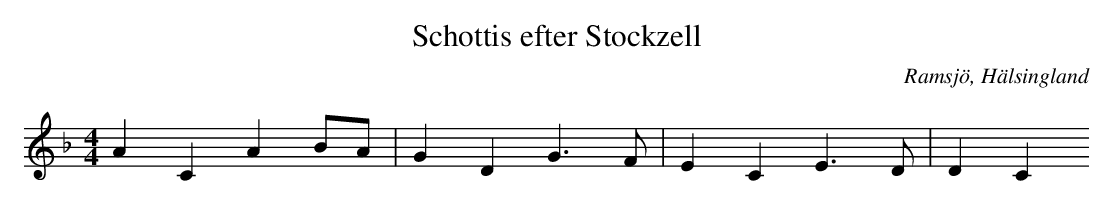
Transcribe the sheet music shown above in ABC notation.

X:1
T: Schottis efter Stockzell
O: Ramsjö, Hälsingland
M: 4/4
L: 1/8
K: F
A2 C2 A2 BA|G2 D2 G2>F2|E2 C2 E2>D2|D2 C2
